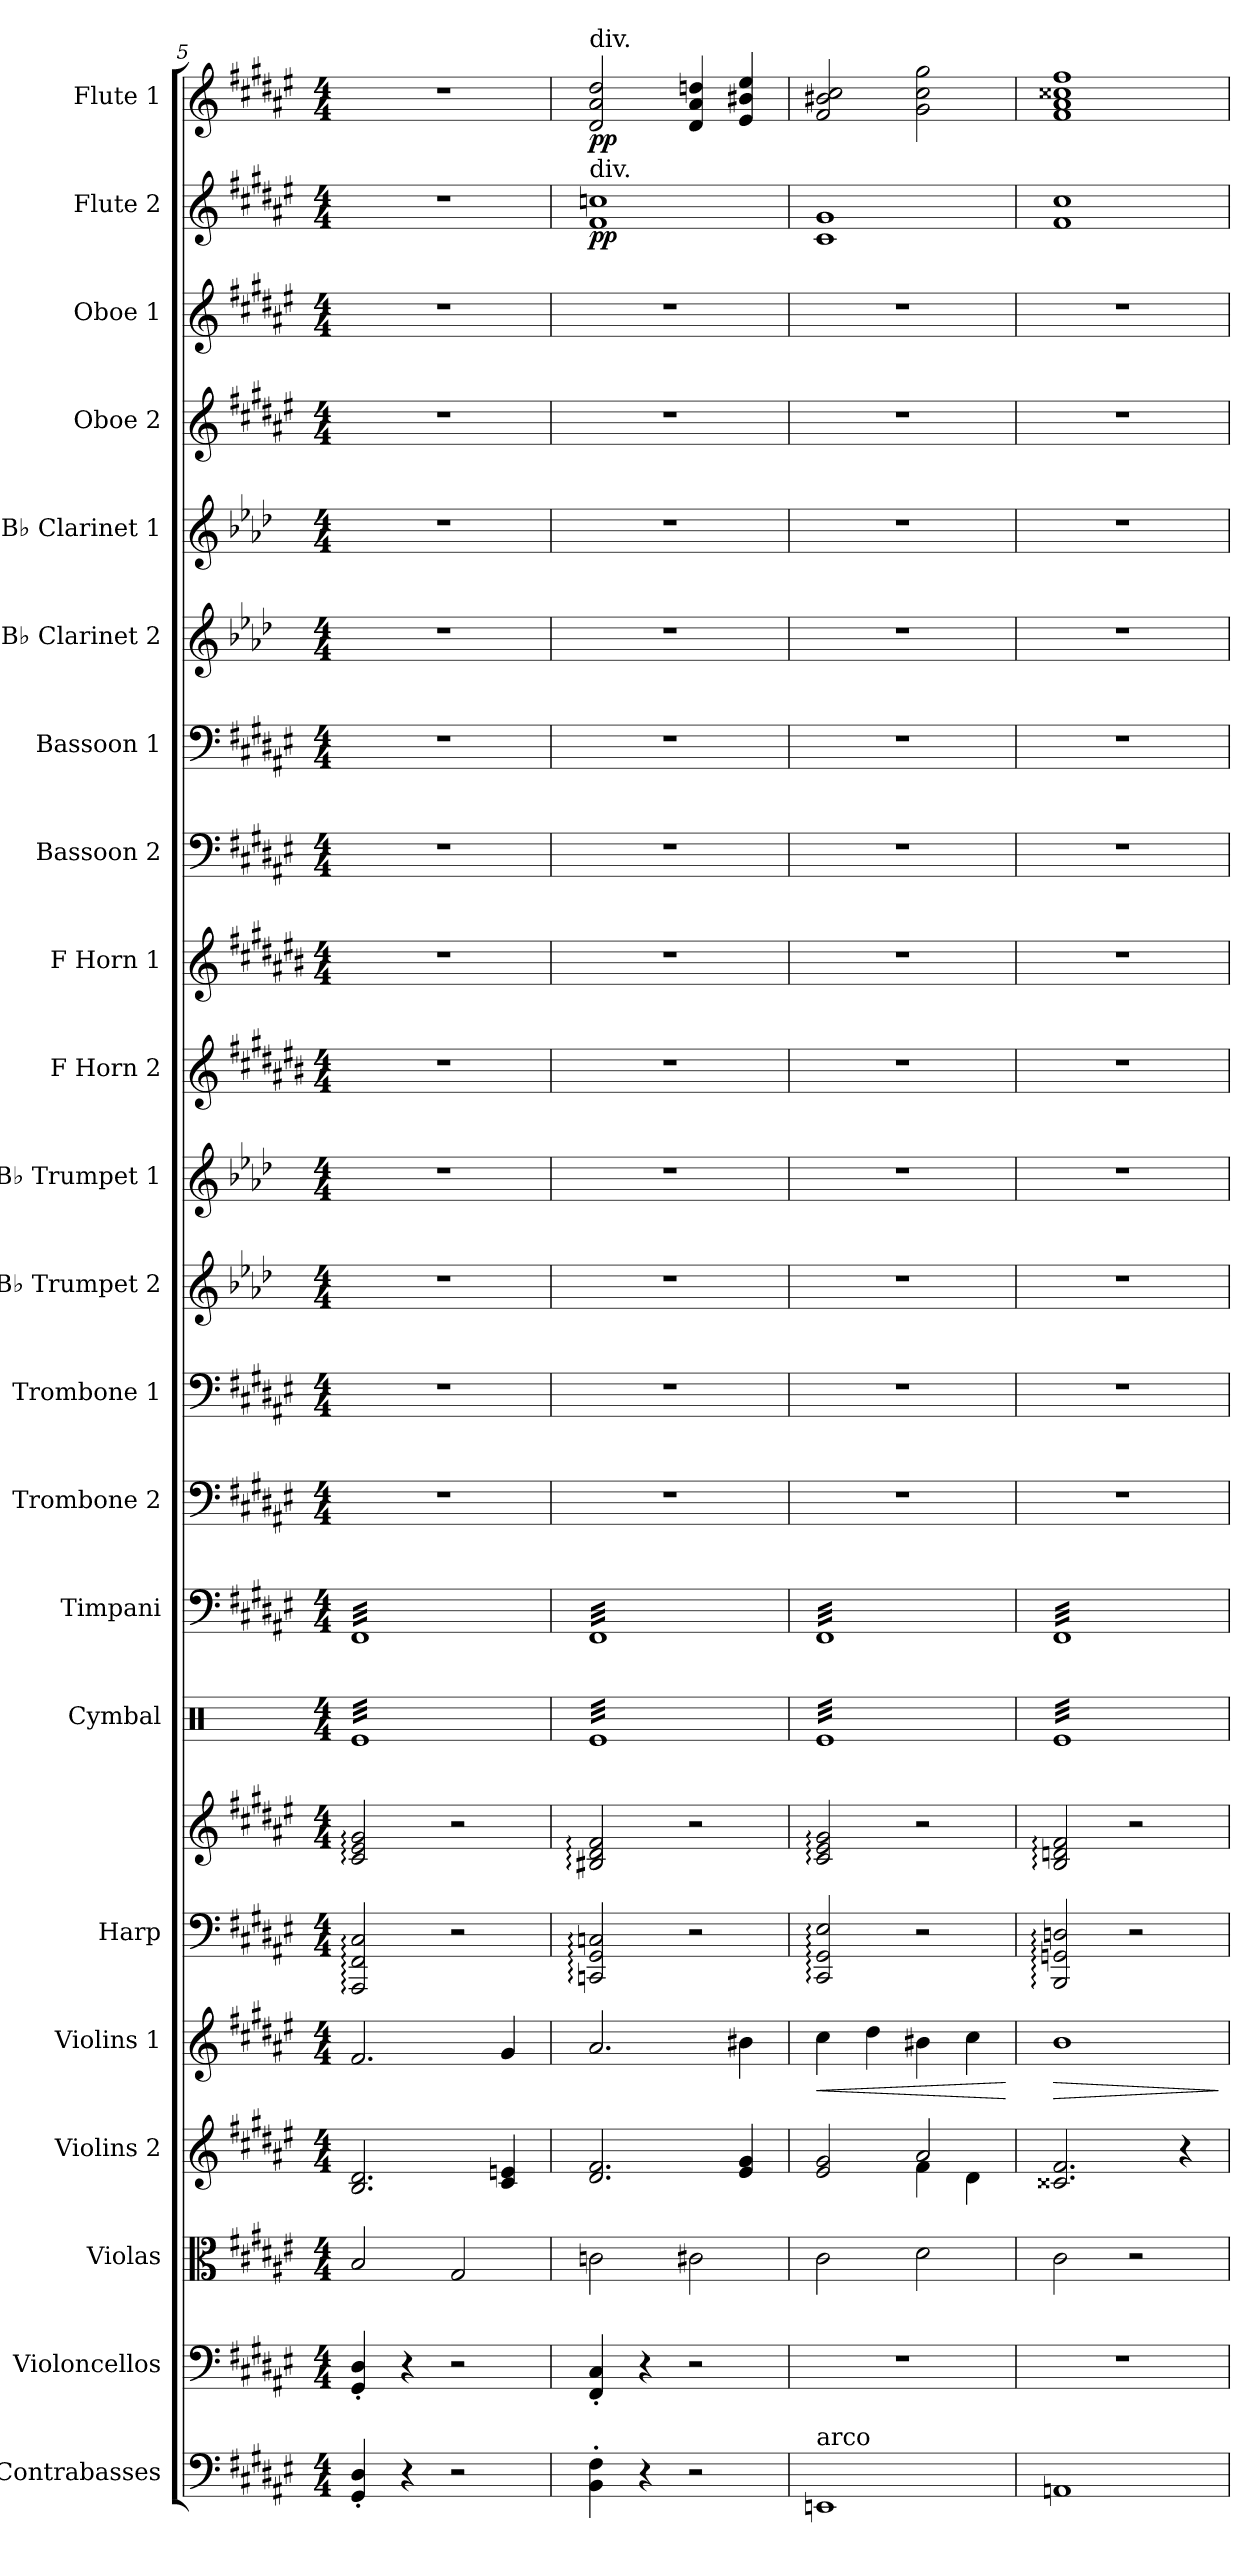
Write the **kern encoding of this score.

**kern	**kern	**kern	**kern	**kern	**dynam	**kern	**kern	**kern	**kern	**kern	**kern	**kern	**kern	**kern	**kern	**kern	**kern	**kern	**kern	**kern	**kern	**kern	**dynam	**kern	**dynam
*part22	*part21	*part20	*part19	*part18	*part18	*part17	*part17	*part16	*part15	*part14	*part13	*part12	*part11	*part10	*part9	*part8	*part7	*part6	*part5	*part4	*part3	*part2	*part2	*part1	*part1
*staff23	*staff22	*staff21	*staff20	*staff19	*staff19	*staff18	*staff17	*staff16	*staff15	*staff14	*staff13	*staff12	*staff11	*staff10	*staff9	*staff8	*staff7	*staff6	*staff5	*staff4	*staff3	*staff2	*staff2	*staff1	*staff1
*I"Contrabasses	*I"Violoncellos	*I"Violas	*I"Violins 2	*I"Violins 1	*	*I"Harp	*	*I"Cymbal	*I"Timpani	*I"Trombone 2	*I"Trombone 1	*I"B♭ Trumpet 2	*I"B♭ Trumpet 1	*I"F Horn 2	*I"F Horn 1	*I"Bassoon 2	*I"Bassoon 1	*I"B♭ Clarinet 2	*I"B♭ Clarinet 1	*I"Oboe 2	*I"Oboe 1	*I"Flute 2	*	*I"Flute 1	*
*I'Cbs.	*I'Vcs.	*I'Vlas.	*I'Vlns. 2	*I'Vlns. 1	*	*I'Hrp.	*	*I'Cym.	*I'Timp.	*I'Tbn. 2	*I'Tbn. 1	*I'B♭ Tpt. 2	*I'B♭ Tpt. 1	*I'F Hn. 2	*I'F Hn. 1	*I'Bsn. 2	*I'Bsn. 1	*I'B♭ Cl. 2	*I'B♭ Cl. 1	*I'Ob. 2	*I'Ob. 1	*I'Fl. 2	*	*I'Fl. 1	*
*clefF4	*clefF4	*clefC3	*clefG2	*clefG2	*	*clefF4	*clefG2	*clefX	*clefF4	*clefF4	*clefF4	*clefG2	*clefG2	*clefG2	*clefG2	*clefF4	*clefF4	*clefG2	*clefG2	*clefG2	*clefG2	*clefG2	*	*clefG2	*
*ITrd7c12	*	*	*	*	*	*	*	*	*	*	*	*ITrd1c2	*ITrd1c2	*ITrd4c7	*ITrd4c7	*	*	*ITrd1c2	*ITrd1c2	*	*	*	*	*	*
*k[f#c#g#d#a#e#]	*k[f#c#g#d#a#e#]	*k[f#c#g#d#a#e#]	*k[f#c#g#d#a#e#]	*k[f#c#g#d#a#e#]	*	*k[f#c#g#d#a#e#]	*k[f#c#g#d#a#e#]	*k[]	*k[f#c#g#d#a#e#]	*k[f#c#g#d#a#e#]	*k[f#c#g#d#a#e#]	*k[b-e-a-d-g-c-]	*k[b-e-a-d-g-c-]	*k[f#c#g#d#a#e#]	*k[f#c#g#d#a#e#]	*k[f#c#g#d#a#e#]	*k[f#c#g#d#a#e#]	*k[b-e-a-d-g-c-]	*k[b-e-a-d-g-c-]	*k[f#c#g#d#a#e#]	*k[f#c#g#d#a#e#]	*k[f#c#g#d#a#e#]	*	*k[f#c#g#d#a#e#]	*
*M4/4	*M4/4	*M4/4	*M4/4	*M4/4	*	*M4/4	*M4/4	*M4/4	*M4/4	*M4/4	*M4/4	*M4/4	*M4/4	*M4/4	*M4/4	*M4/4	*M4/4	*M4/4	*M4/4	*M4/4	*M4/4	*M4/4	*	*M4/4	*
=5	=5	=5	=5	=5	=5	=5	=5	=5	=5	=5	=5	=5	=5	=5	=5	=5	=5	=5	=5	=5	=5	=5	=5	=5	=5
*	*	*	*	*	*	*	*	*tremolo	*	*	*	*	*	*	*	*	*	*	*	*	*	*	*	*	*
*	*	*	*	*	*	*	*	*	*tremolo	*	*	*	*	*	*	*	*	*	*	*	*	*	*	*	*
4GGG#/' 4DD#/'	4GG#/' 4D#/'	2B/	2.B/ 2.d#/	2.f#/	.	2AAA#/: 2FF#/: 2C#/:	2c#/: 2e#/: 2g#/:	32ReLLL	32FF#LLL	1r	1r	1r	1r	1r	1r	1r	1r	1r	1r	1r	1r	1r	.	1r	.
.	.	.	.	.	.	.	.	32Re	32FF#	.	.	.	.	.	.	.	.	.	.	.	.	.	.	.	.
.	.	.	.	.	.	.	.	32Re	32FF#	.	.	.	.	.	.	.	.	.	.	.	.	.	.	.	.
.	.	.	.	.	.	.	.	32Re	32FF#	.	.	.	.	.	.	.	.	.	.	.	.	.	.	.	.
.	.	.	.	.	.	.	.	32Re	32FF#	.	.	.	.	.	.	.	.	.	.	.	.	.	.	.	.
.	.	.	.	.	.	.	.	32Re	32FF#	.	.	.	.	.	.	.	.	.	.	.	.	.	.	.	.
.	.	.	.	.	.	.	.	32Re	32FF#	.	.	.	.	.	.	.	.	.	.	.	.	.	.	.	.
.	.	.	.	.	.	.	.	32Re	32FF#	.	.	.	.	.	.	.	.	.	.	.	.	.	.	.	.
4r	4r	.	.	.	.	.	.	32Re	32FF#	.	.	.	.	.	.	.	.	.	.	.	.	.	.	.	.
.	.	.	.	.	.	.	.	32Re	32FF#	.	.	.	.	.	.	.	.	.	.	.	.	.	.	.	.
.	.	.	.	.	.	.	.	32Re	32FF#	.	.	.	.	.	.	.	.	.	.	.	.	.	.	.	.
.	.	.	.	.	.	.	.	32Re	32FF#	.	.	.	.	.	.	.	.	.	.	.	.	.	.	.	.
.	.	.	.	.	.	.	.	32Re	32FF#	.	.	.	.	.	.	.	.	.	.	.	.	.	.	.	.
.	.	.	.	.	.	.	.	32Re	32FF#	.	.	.	.	.	.	.	.	.	.	.	.	.	.	.	.
.	.	.	.	.	.	.	.	32Re	32FF#	.	.	.	.	.	.	.	.	.	.	.	.	.	.	.	.
.	.	.	.	.	.	.	.	32Re	32FF#	.	.	.	.	.	.	.	.	.	.	.	.	.	.	.	.
2r	2r	2G#/	.	.	.	2r	2r	32Re	32FF#	.	.	.	.	.	.	.	.	.	.	.	.	.	.	.	.
.	.	.	.	.	.	.	.	32Re	32FF#	.	.	.	.	.	.	.	.	.	.	.	.	.	.	.	.
.	.	.	.	.	.	.	.	32Re	32FF#	.	.	.	.	.	.	.	.	.	.	.	.	.	.	.	.
.	.	.	.	.	.	.	.	32Re	32FF#	.	.	.	.	.	.	.	.	.	.	.	.	.	.	.	.
.	.	.	.	.	.	.	.	32Re	32FF#	.	.	.	.	.	.	.	.	.	.	.	.	.	.	.	.
.	.	.	.	.	.	.	.	32Re	32FF#	.	.	.	.	.	.	.	.	.	.	.	.	.	.	.	.
.	.	.	.	.	.	.	.	32Re	32FF#	.	.	.	.	.	.	.	.	.	.	.	.	.	.	.	.
.	.	.	.	.	.	.	.	32Re	32FF#	.	.	.	.	.	.	.	.	.	.	.	.	.	.	.	.
.	.	.	4c#/ 4en/	4g#/	.	.	.	32Re	32FF#	.	.	.	.	.	.	.	.	.	.	.	.	.	.	.	.
.	.	.	.	.	.	.	.	32Re	32FF#	.	.	.	.	.	.	.	.	.	.	.	.	.	.	.	.
.	.	.	.	.	.	.	.	32Re	32FF#	.	.	.	.	.	.	.	.	.	.	.	.	.	.	.	.
.	.	.	.	.	.	.	.	32Re	32FF#	.	.	.	.	.	.	.	.	.	.	.	.	.	.	.	.
.	.	.	.	.	.	.	.	32Re	32FF#	.	.	.	.	.	.	.	.	.	.	.	.	.	.	.	.
.	.	.	.	.	.	.	.	32Re	32FF#	.	.	.	.	.	.	.	.	.	.	.	.	.	.	.	.
.	.	.	.	.	.	.	.	32Re	32FF#	.	.	.	.	.	.	.	.	.	.	.	.	.	.	.	.
.	.	.	.	.	.	.	.	32ReJJJ	32FF#JJJ	.	.	.	.	.	.	.	.	.	.	.	.	.	.	.	.
=6	=6	=6	=6	=6	=6	=6	=6	=6	=6	=6	=6	=6	=6	=6	=6	=6	=6	=6	=6	=6	=6	=6	=6	=6	=6
!	!	!	!	!	!	!	!	!	!	!	!	!	!	!	!	!	!	!	!	!	!	!	!	!LO:TX:a:t=div.	!
!	!	!	!	!	!	!	!	!	!	!	!	!	!	!	!	!	!	!	!	!	!	!LO:TX:a:t=div.	!	!	!
!	!	!	!	!	!	!	!	!	!	!	!	!	!	!	!	!	!	!	!	!	!	!	!LO:DY:b	!	!LO:DY:b
4BBB\' 4FF#\'	4FF#/' 4C#/'	2cn\	2.d#/ 2.f#/	2.a#/	.	2CCn/: 2GG#/: 2Cn/:	2B#X/: 2d#/: 2f#/:	32ReLLL	32FF#LLL	1r	1r	1r	1r	1r	1r	1r	1r	1r	1r	1r	1r	1f# 1ccn	pp	2d#/ 2a#/ 2dd#/	pp
.	.	.	.	.	.	.	.	32Re	32FF#	.	.	.	.	.	.	.	.	.	.	.	.	.	.	.	.
.	.	.	.	.	.	.	.	32Re	32FF#	.	.	.	.	.	.	.	.	.	.	.	.	.	.	.	.
.	.	.	.	.	.	.	.	32Re	32FF#	.	.	.	.	.	.	.	.	.	.	.	.	.	.	.	.
.	.	.	.	.	.	.	.	32Re	32FF#	.	.	.	.	.	.	.	.	.	.	.	.	.	.	.	.
.	.	.	.	.	.	.	.	32Re	32FF#	.	.	.	.	.	.	.	.	.	.	.	.	.	.	.	.
.	.	.	.	.	.	.	.	32Re	32FF#	.	.	.	.	.	.	.	.	.	.	.	.	.	.	.	.
.	.	.	.	.	.	.	.	32Re	32FF#	.	.	.	.	.	.	.	.	.	.	.	.	.	.	.	.
4r	4r	.	.	.	.	.	.	32Re	32FF#	.	.	.	.	.	.	.	.	.	.	.	.	.	.	.	.
.	.	.	.	.	.	.	.	32Re	32FF#	.	.	.	.	.	.	.	.	.	.	.	.	.	.	.	.
.	.	.	.	.	.	.	.	32Re	32FF#	.	.	.	.	.	.	.	.	.	.	.	.	.	.	.	.
.	.	.	.	.	.	.	.	32Re	32FF#	.	.	.	.	.	.	.	.	.	.	.	.	.	.	.	.
.	.	.	.	.	.	.	.	32Re	32FF#	.	.	.	.	.	.	.	.	.	.	.	.	.	.	.	.
.	.	.	.	.	.	.	.	32Re	32FF#	.	.	.	.	.	.	.	.	.	.	.	.	.	.	.	.
.	.	.	.	.	.	.	.	32Re	32FF#	.	.	.	.	.	.	.	.	.	.	.	.	.	.	.	.
.	.	.	.	.	.	.	.	32Re	32FF#	.	.	.	.	.	.	.	.	.	.	.	.	.	.	.	.
2r	2r	2c#X\	.	.	.	2r	2r	32Re	32FF#	.	.	.	.	.	.	.	.	.	.	.	.	.	.	4d#/ 4a#/ 4ddn/	.
.	.	.	.	.	.	.	.	32Re	32FF#	.	.	.	.	.	.	.	.	.	.	.	.	.	.	.	.
.	.	.	.	.	.	.	.	32Re	32FF#	.	.	.	.	.	.	.	.	.	.	.	.	.	.	.	.
.	.	.	.	.	.	.	.	32Re	32FF#	.	.	.	.	.	.	.	.	.	.	.	.	.	.	.	.
.	.	.	.	.	.	.	.	32Re	32FF#	.	.	.	.	.	.	.	.	.	.	.	.	.	.	.	.
.	.	.	.	.	.	.	.	32Re	32FF#	.	.	.	.	.	.	.	.	.	.	.	.	.	.	.	.
.	.	.	.	.	.	.	.	32Re	32FF#	.	.	.	.	.	.	.	.	.	.	.	.	.	.	.	.
.	.	.	.	.	.	.	.	32Re	32FF#	.	.	.	.	.	.	.	.	.	.	.	.	.	.	.	.
.	.	.	4e#/ 4g#/	4b#X\	.	.	.	32Re	32FF#	.	.	.	.	.	.	.	.	.	.	.	.	.	.	4e#/ 4b#X/ 4ee#/	.
.	.	.	.	.	.	.	.	32Re	32FF#	.	.	.	.	.	.	.	.	.	.	.	.	.	.	.	.
.	.	.	.	.	.	.	.	32Re	32FF#	.	.	.	.	.	.	.	.	.	.	.	.	.	.	.	.
.	.	.	.	.	.	.	.	32Re	32FF#	.	.	.	.	.	.	.	.	.	.	.	.	.	.	.	.
.	.	.	.	.	.	.	.	32Re	32FF#	.	.	.	.	.	.	.	.	.	.	.	.	.	.	.	.
.	.	.	.	.	.	.	.	32Re	32FF#	.	.	.	.	.	.	.	.	.	.	.	.	.	.	.	.
.	.	.	.	.	.	.	.	32Re	32FF#	.	.	.	.	.	.	.	.	.	.	.	.	.	.	.	.
.	.	.	.	.	.	.	.	32ReJJJ	32FF#JJJ	.	.	.	.	.	.	.	.	.	.	.	.	.	.	.	.
=7	=7	=7	=7	=7	=7	=7	=7	=7	=7	=7	=7	=7	=7	=7	=7	=7	=7	=7	=7	=7	=7	=7	=7	=7	=7
*	*	*	*^	*	*	*	*	*	*	*	*	*	*	*	*	*	*	*	*	*	*	*	*	*	*
!LO:TX:a:t=arco	!	!	!	!	!	!	!	!	!	!	!	!	!	!	!	!	!	!	!	!	!	!	!	!	!	!
!	!	!	!	!	!	!LO:HP:b	!	!	!	!	!	!	!	!	!	!	!	!	!	!	!	!	!	!	!	!
1EEEn	1r	2c#\	2e#/ 2g#/	2ryy	4cc#\	<	2CC#/: 2GG#/: 2E#/:	2c#/: 2e#/: 2g#/:	32ReLLL	32FF#LLL	1r	1r	1r	1r	1r	1r	1r	1r	1r	1r	1r	1r	1c# 1g#	.	2f#/ 2b#X/ 2cc#/	.
.	.	.	.	.	.	.	.	.	32Re	32FF#	.	.	.	.	.	.	.	.	.	.	.	.	.	.	.	.
.	.	.	.	.	.	.	.	.	32Re	32FF#	.	.	.	.	.	.	.	.	.	.	.	.	.	.	.	.
.	.	.	.	.	.	.	.	.	32Re	32FF#	.	.	.	.	.	.	.	.	.	.	.	.	.	.	.	.
.	.	.	.	.	.	.	.	.	32Re	32FF#	.	.	.	.	.	.	.	.	.	.	.	.	.	.	.	.
.	.	.	.	.	.	.	.	.	32Re	32FF#	.	.	.	.	.	.	.	.	.	.	.	.	.	.	.	.
.	.	.	.	.	.	.	.	.	32Re	32FF#	.	.	.	.	.	.	.	.	.	.	.	.	.	.	.	.
.	.	.	.	.	.	.	.	.	32Re	32FF#	.	.	.	.	.	.	.	.	.	.	.	.	.	.	.	.
.	.	.	.	.	4dd#\	.	.	.	32Re	32FF#	.	.	.	.	.	.	.	.	.	.	.	.	.	.	.	.
.	.	.	.	.	.	.	.	.	32Re	32FF#	.	.	.	.	.	.	.	.	.	.	.	.	.	.	.	.
.	.	.	.	.	.	.	.	.	32Re	32FF#	.	.	.	.	.	.	.	.	.	.	.	.	.	.	.	.
.	.	.	.	.	.	.	.	.	32Re	32FF#	.	.	.	.	.	.	.	.	.	.	.	.	.	.	.	.
.	.	.	.	.	.	.	.	.	32Re	32FF#	.	.	.	.	.	.	.	.	.	.	.	.	.	.	.	.
.	.	.	.	.	.	.	.	.	32Re	32FF#	.	.	.	.	.	.	.	.	.	.	.	.	.	.	.	.
.	.	.	.	.	.	.	.	.	32Re	32FF#	.	.	.	.	.	.	.	.	.	.	.	.	.	.	.	.
.	.	.	.	.	.	.	.	.	32Re	32FF#	.	.	.	.	.	.	.	.	.	.	.	.	.	.	.	.
.	.	2d#\	2a#/	4f#\	4b#X\	.	2r	2r	32Re	32FF#	.	.	.	.	.	.	.	.	.	.	.	.	.	.	2g#\ 2cc#\ 2gg#\	.
.	.	.	.	.	.	.	.	.	32Re	32FF#	.	.	.	.	.	.	.	.	.	.	.	.	.	.	.	.
.	.	.	.	.	.	.	.	.	32Re	32FF#	.	.	.	.	.	.	.	.	.	.	.	.	.	.	.	.
.	.	.	.	.	.	.	.	.	32Re	32FF#	.	.	.	.	.	.	.	.	.	.	.	.	.	.	.	.
.	.	.	.	.	.	.	.	.	32Re	32FF#	.	.	.	.	.	.	.	.	.	.	.	.	.	.	.	.
.	.	.	.	.	.	.	.	.	32Re	32FF#	.	.	.	.	.	.	.	.	.	.	.	.	.	.	.	.
.	.	.	.	.	.	.	.	.	32Re	32FF#	.	.	.	.	.	.	.	.	.	.	.	.	.	.	.	.
.	.	.	.	.	.	.	.	.	32Re	32FF#	.	.	.	.	.	.	.	.	.	.	.	.	.	.	.	.
.	.	.	.	4d#\	4cc#\	.	.	.	32Re	32FF#	.	.	.	.	.	.	.	.	.	.	.	.	.	.	.	.
.	.	.	.	.	.	.	.	.	32Re	32FF#	.	.	.	.	.	.	.	.	.	.	.	.	.	.	.	.
.	.	.	.	.	.	.	.	.	32Re	32FF#	.	.	.	.	.	.	.	.	.	.	.	.	.	.	.	.
.	.	.	.	.	.	.	.	.	32Re	32FF#	.	.	.	.	.	.	.	.	.	.	.	.	.	.	.	.
.	.	.	.	.	.	.	.	.	32Re	32FF#	.	.	.	.	.	.	.	.	.	.	.	.	.	.	.	.
.	.	.	.	.	.	.	.	.	32Re	32FF#	.	.	.	.	.	.	.	.	.	.	.	.	.	.	.	.
.	.	.	.	.	.	.	.	.	32Re	32FF#	.	.	.	.	.	.	.	.	.	.	.	.	.	.	.	.
.	.	.	.	.	.	.	.	.	32ReJJJ	32FF#JJJ	.	.	.	.	.	.	.	.	.	.	.	.	.	.	.	.
*	*	*	*v	*v	*	*	*	*	*	*	*	*	*	*	*	*	*	*	*	*	*	*	*	*	*	*
.	.	.	.	.	[	.	.	.	.	.	.	.	.	.	.	.	.	.	.	.	.	.	.	.	.
=8	=8	=8	=8	=8	=8	=8	=8	=8	=8	=8	=8	=8	=8	=8	=8	=8	=8	=8	=8	=8	=8	=8	=8	=8	=8
!	!	!	!	!	!LO:HP:b	!	!	!	!	!	!	!	!	!	!	!	!	!	!	!	!	!	!	!	!
1AAAn	1r	2c#\	2.c##X/ 2.f#/	1b	>	2BBB/: 2GGn/: 2Dn/:	2B/: 2dn/: 2f#/:	32ReLLL	32FF#LLL	1r	1r	1r	1r	1r	1r	1r	1r	1r	1r	1r	1r	1f# 1cc#	.	1f# 1a# 1cc##X 1ff#	.
.	.	.	.	.	.	.	.	32Re	32FF#	.	.	.	.	.	.	.	.	.	.	.	.	.	.	.	.
.	.	.	.	.	.	.	.	32Re	32FF#	.	.	.	.	.	.	.	.	.	.	.	.	.	.	.	.
.	.	.	.	.	.	.	.	32Re	32FF#	.	.	.	.	.	.	.	.	.	.	.	.	.	.	.	.
.	.	.	.	.	.	.	.	32Re	32FF#	.	.	.	.	.	.	.	.	.	.	.	.	.	.	.	.
.	.	.	.	.	.	.	.	32Re	32FF#	.	.	.	.	.	.	.	.	.	.	.	.	.	.	.	.
.	.	.	.	.	.	.	.	32Re	32FF#	.	.	.	.	.	.	.	.	.	.	.	.	.	.	.	.
.	.	.	.	.	.	.	.	32Re	32FF#	.	.	.	.	.	.	.	.	.	.	.	.	.	.	.	.
.	.	.	.	.	.	.	.	32Re	32FF#	.	.	.	.	.	.	.	.	.	.	.	.	.	.	.	.
.	.	.	.	.	.	.	.	32Re	32FF#	.	.	.	.	.	.	.	.	.	.	.	.	.	.	.	.
.	.	.	.	.	.	.	.	32Re	32FF#	.	.	.	.	.	.	.	.	.	.	.	.	.	.	.	.
.	.	.	.	.	.	.	.	32Re	32FF#	.	.	.	.	.	.	.	.	.	.	.	.	.	.	.	.
.	.	.	.	.	.	.	.	32Re	32FF#	.	.	.	.	.	.	.	.	.	.	.	.	.	.	.	.
.	.	.	.	.	.	.	.	32Re	32FF#	.	.	.	.	.	.	.	.	.	.	.	.	.	.	.	.
.	.	.	.	.	.	.	.	32Re	32FF#	.	.	.	.	.	.	.	.	.	.	.	.	.	.	.	.
.	.	.	.	.	.	.	.	32Re	32FF#	.	.	.	.	.	.	.	.	.	.	.	.	.	.	.	.
.	.	2r	.	.	.	2r	2r	32Re	32FF#	.	.	.	.	.	.	.	.	.	.	.	.	.	.	.	.
.	.	.	.	.	.	.	.	32Re	32FF#	.	.	.	.	.	.	.	.	.	.	.	.	.	.	.	.
.	.	.	.	.	.	.	.	32Re	32FF#	.	.	.	.	.	.	.	.	.	.	.	.	.	.	.	.
.	.	.	.	.	.	.	.	32Re	32FF#	.	.	.	.	.	.	.	.	.	.	.	.	.	.	.	.
.	.	.	.	.	.	.	.	32Re	32FF#	.	.	.	.	.	.	.	.	.	.	.	.	.	.	.	.
.	.	.	.	.	.	.	.	32Re	32FF#	.	.	.	.	.	.	.	.	.	.	.	.	.	.	.	.
.	.	.	.	.	.	.	.	32Re	32FF#	.	.	.	.	.	.	.	.	.	.	.	.	.	.	.	.
.	.	.	.	.	.	.	.	32Re	32FF#	.	.	.	.	.	.	.	.	.	.	.	.	.	.	.	.
.	.	.	4r	.	.	.	.	32Re	32FF#	.	.	.	.	.	.	.	.	.	.	.	.	.	.	.	.
.	.	.	.	.	.	.	.	32Re	32FF#	.	.	.	.	.	.	.	.	.	.	.	.	.	.	.	.
.	.	.	.	.	.	.	.	32Re	32FF#	.	.	.	.	.	.	.	.	.	.	.	.	.	.	.	.
.	.	.	.	.	.	.	.	32Re	32FF#	.	.	.	.	.	.	.	.	.	.	.	.	.	.	.	.
.	.	.	.	.	.	.	.	32Re	32FF#	.	.	.	.	.	.	.	.	.	.	.	.	.	.	.	.
.	.	.	.	.	.	.	.	32Re	32FF#	.	.	.	.	.	.	.	.	.	.	.	.	.	.	.	.
.	.	.	.	.	.	.	.	32Re	32FF#	.	.	.	.	.	.	.	.	.	.	.	.	.	.	.	.
.	.	.	.	.	.	.	.	32ReJJJ	32FF#JJJ	.	.	.	.	.	.	.	.	.	.	.	.	.	.	.	.
*	*	*	*	*	*	*	*	*	*Xtremolo	*	*	*	*	*	*	*	*	*	*	*	*	*	*	*	*
*	*	*	*	*	*	*	*	*Xtremolo	*	*	*	*	*	*	*	*	*	*	*	*	*	*	*	*	*
.	.	.	.	.	]	.	.	.	.	.	.	.	.	.	.	.	.	.	.	.	.	.	.	.	.
=	=	=	=	=	=	=	=	=	=	=	=	=	=	=	=	=	=	=	=	=	=	=	=	=	=
*-	*-	*-	*-	*-	*-	*-	*-	*-	*-	*-	*-	*-	*-	*-	*-	*-	*-	*-	*-	*-	*-	*-	*-	*-	*-
